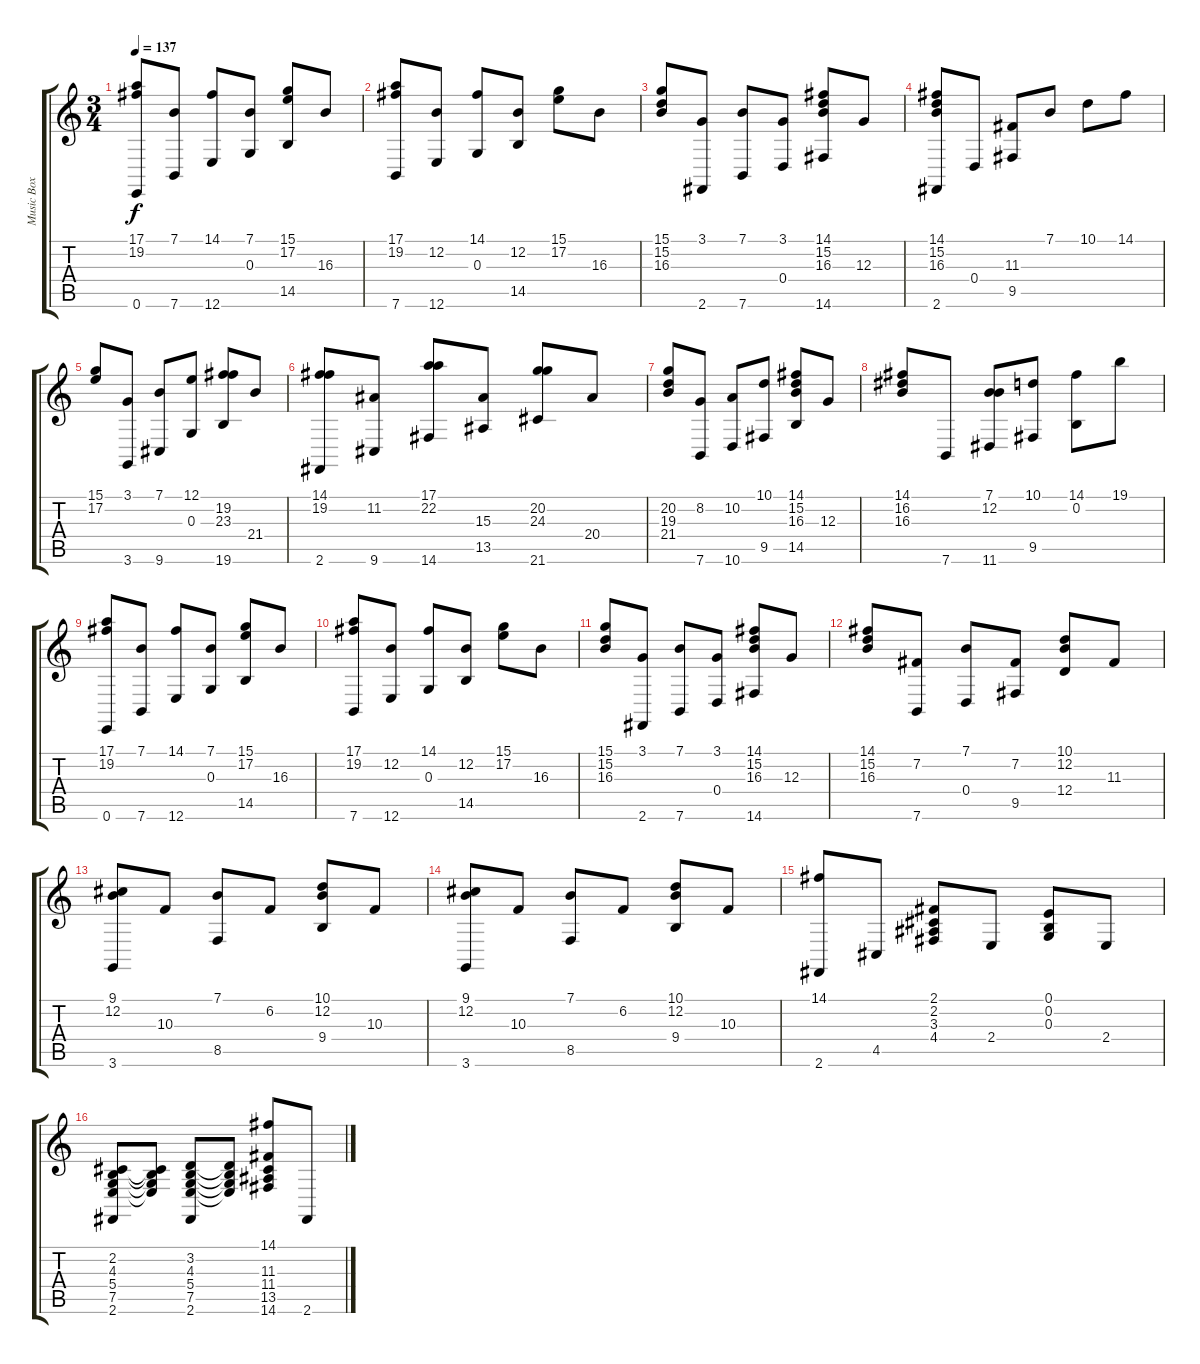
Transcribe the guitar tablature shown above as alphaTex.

\track ("Music Box" "Music Box") {instrument acousticgrandpiano}
\staff {score tabs}
\tuning (E4 B3 G3 D3 A2 E2) {hide}
\ts (3 4)
\tempo 137
\clef g2
\ks c
(17.1 19.2 0.6).8{dy f} (7.1 7.6).8 (14.1 12.6).8 (7.1 0.3).8 (15.1 17.2 14.5).8 16.3.8 |
(17.1 19.2 7.6).8 (12.2 12.6).8 (14.1 0.3).8 (12.2 14.5).8 (15.1 17.2).8 16.3.8 |
(15.1 15.2 16.3).8 (3.1 2.6).8 (7.1 7.6).8 (3.1 0.4).8 (14.1 15.2 16.3 14.6).8 12.3.8 |
(14.1 15.2 16.3 2.6).8 0.4.8 (11.3 9.5).8 7.1.8 10.1.8 14.1.8 |
(15.1 17.2).8 (3.1 3.6).8 (7.1 9.6).8 (12.1 0.3).8 (19.2 23.3 19.6).8 21.4.8 |
(14.1 19.2 2.6).8 (11.2 9.6).8 (17.1 22.2 14.6).8 (15.3 13.5).8 (20.2 24.3 21.6).8 20.4.8 |
(20.2 19.3 21.4).8 (8.2 7.6).8 (10.2 10.6).8 (10.1 9.5).8 (14.1 15.2 16.3 14.5).8 12.3.8 |
(14.1 16.2 16.3).8 7.6.8 (7.1 12.2 11.6).8 (10.1 9.5).8 (14.1 0.2).8 19.1.8 |
(17.1 19.2 0.6).8 (7.1 7.6).8 (14.1 12.6).8 (7.1 0.3).8 (15.1 17.2 14.5).8 16.3.8 |
(17.1 19.2 7.6).8 (12.2 12.6).8 (14.1 0.3).8 (12.2 14.5).8 (15.1 17.2).8 16.3.8 |
(15.1 15.2 16.3).8 (3.1 2.6).8 (7.1 7.6).8 (3.1 0.4).8 (14.1 15.2 16.3 14.6).8 12.3.8 |
(14.1 15.2 16.3).8 (7.2 7.6).8 (7.1 0.4).8 (7.2 9.5).8 (10.1 12.2 12.4).8 11.3.8 |
(9.1 12.2 3.6).8 10.3.8 (7.1 8.5).8 6.2.8 (10.1 12.2 9.4).8 10.3.8 |
(9.1 12.2 3.6).8 10.3.8 (7.1 8.5).8 6.2.8 (10.1 12.2 9.4).8 10.3.8 |
(14.1 2.6).8 4.5.8 (2.1 2.2 3.3 4.4).8 2.4.8 (0.1 0.2 0.3).8 2.4.8 |
(2.2 4.3 5.4 7.5 2.6).8 (2.2{t} 4.3{t} 5.4{t} 7.5{t}).8 (3.2 4.3 5.4 7.5 2.6).8 (3.2{t} 4.3{t} 5.4{t} 7.5{t}).8 (14.1 11.3 11.4 13.5 14.6).8 2.6.8
